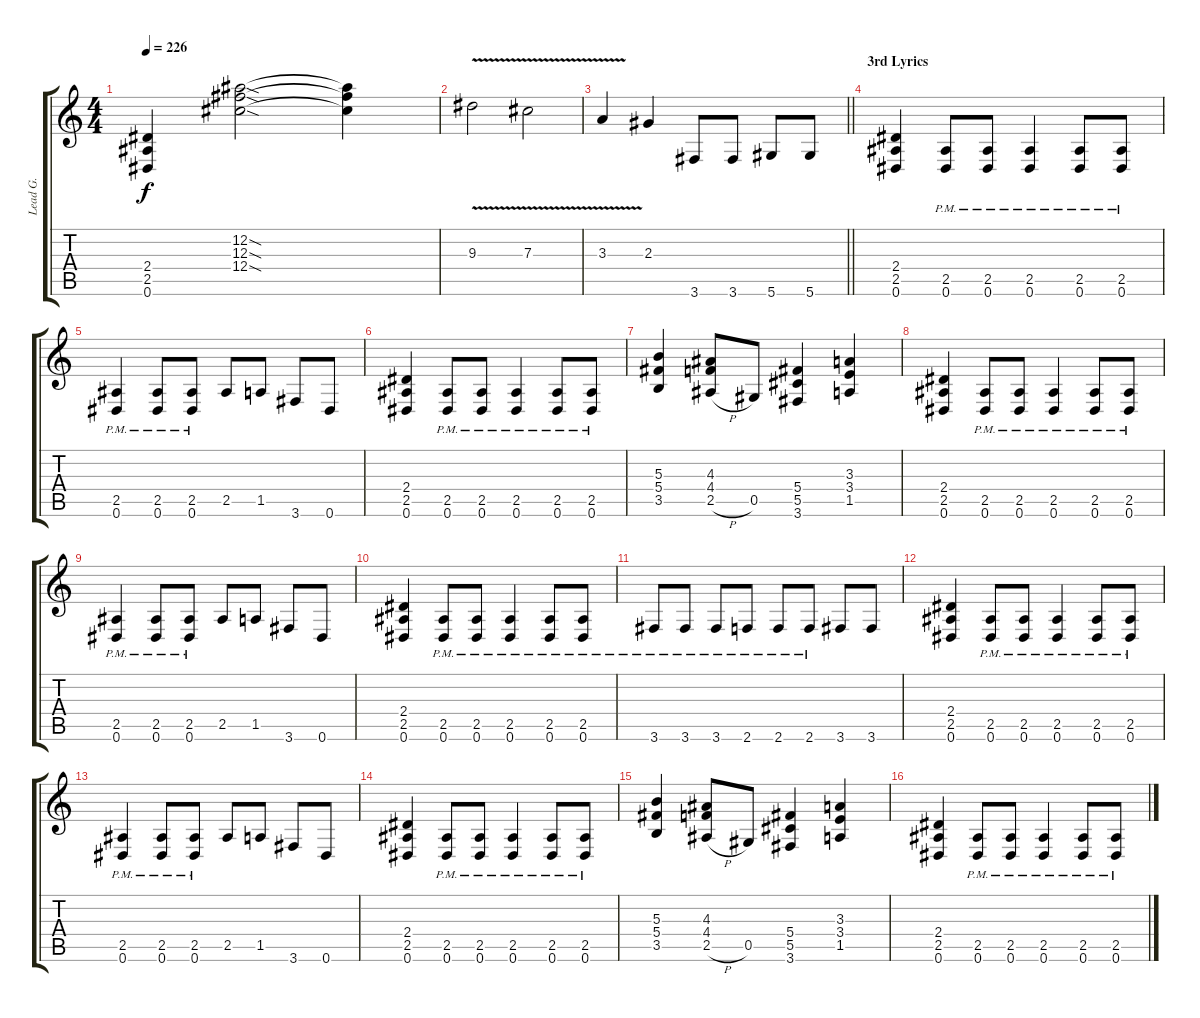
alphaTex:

\track ("Lead G." "Lead G.") {instrument distortionguitar}
\staff {score tabs}
\tuning (Eb4 Bb3 Gb3 Db3 Ab2 Eb2) {hide}
\ts (4 4)
\tempo 226
\clef g2
\ks c
(2.4{t} 2.5{t} 0.6{t}).4{dy f} (12.2{sod} 12.3{sod} 12.4{sod}).2 (12.2{t} 12.3{t} 12.4{t}).4 |
9.3{v}.2 7.3{v}.2 |
\barLineRight lightlight
3.3{v}.4 2.3.4 3.6.8 3.6.8 5.6.8 5.6.8 |
\section ("" "3rd Lyrics")
(2.4 2.5 0.6).4 (2.5{pm} 0.6{pm}).8 (2.5{pm} 0.6{pm}).8 (2.5{pm} 0.6{pm}).4 (2.5{pm} 0.6{pm}).8 (2.5{pm} 0.6{pm}).8 |
(2.5{pm} 0.6{pm}).4 (2.5{pm} 0.6{pm}).8 (2.5{pm} 0.6{pm}).8 2.5.8 1.5.8 3.6.8 0.6.8 |
(2.4 2.5 0.6).4 (2.5{pm} 0.6{pm}).8 (2.5{pm} 0.6{pm}).8 (2.5{pm} 0.6{pm}).4 (2.5{pm} 0.6{pm}).8 (2.5{pm} 0.6{pm}).8 |
(5.3 5.4 3.5).4 (4.3 4.4 2.5{h}).8 0.5.8 (5.4 5.5 3.6).4 (3.3 3.4 1.5).4 |
(2.4 2.5 0.6).4 (2.5{pm} 0.6{pm}).8 (2.5{pm} 0.6{pm}).8 (2.5{pm} 0.6{pm}).4 (2.5{pm} 0.6{pm}).8 (2.5{pm} 0.6{pm}).8 |
(2.5{pm} 0.6{pm}).4 (2.5{pm} 0.6{pm}).8 (2.5{pm} 0.6{pm}).8 2.5.8 1.5.8 3.6.8 0.6.8 |
(2.4 2.5 0.6).4 (2.5{pm} 0.6{pm}).8 (2.5{pm} 0.6{pm}).8 (2.5{pm} 0.6{pm}).4 (2.5{pm} 0.6{pm}).8 (2.5{pm} 0.6{pm}).8 |
3.6{pm}.8 3.6{pm}.8 3.6{pm}.8 2.6{pm}.8 2.6{pm}.8 2.6{pm}.8 3.6.8 3.6.8 |
(2.4 2.5 0.6).4 (2.5{pm} 0.6{pm}).8 (2.5{pm} 0.6{pm}).8 (2.5{pm} 0.6{pm}).4 (2.5{pm} 0.6{pm}).8 (2.5{pm} 0.6{pm}).8 |
(2.5{pm} 0.6{pm}).4 (2.5{pm} 0.6{pm}).8 (2.5{pm} 0.6{pm}).8 2.5.8 1.5.8 3.6.8 0.6.8 |
(2.4 2.5 0.6).4 (2.5{pm} 0.6{pm}).8 (2.5{pm} 0.6{pm}).8 (2.5{pm} 0.6{pm}).4 (2.5{pm} 0.6{pm}).8 (2.5{pm} 0.6{pm}).8 |
(5.3 5.4 3.5).4 (4.3 4.4 2.5{h}).8 0.5.8 (5.4 5.5 3.6).4 (3.3 3.4 1.5).4 |
(2.4 2.5 0.6).4 (2.5{pm} 0.6{pm}).8 (2.5{pm} 0.6{pm}).8 (2.5{pm} 0.6{pm}).4 (2.5{pm} 0.6{pm}).8 (2.5{pm} 0.6{pm}).8
